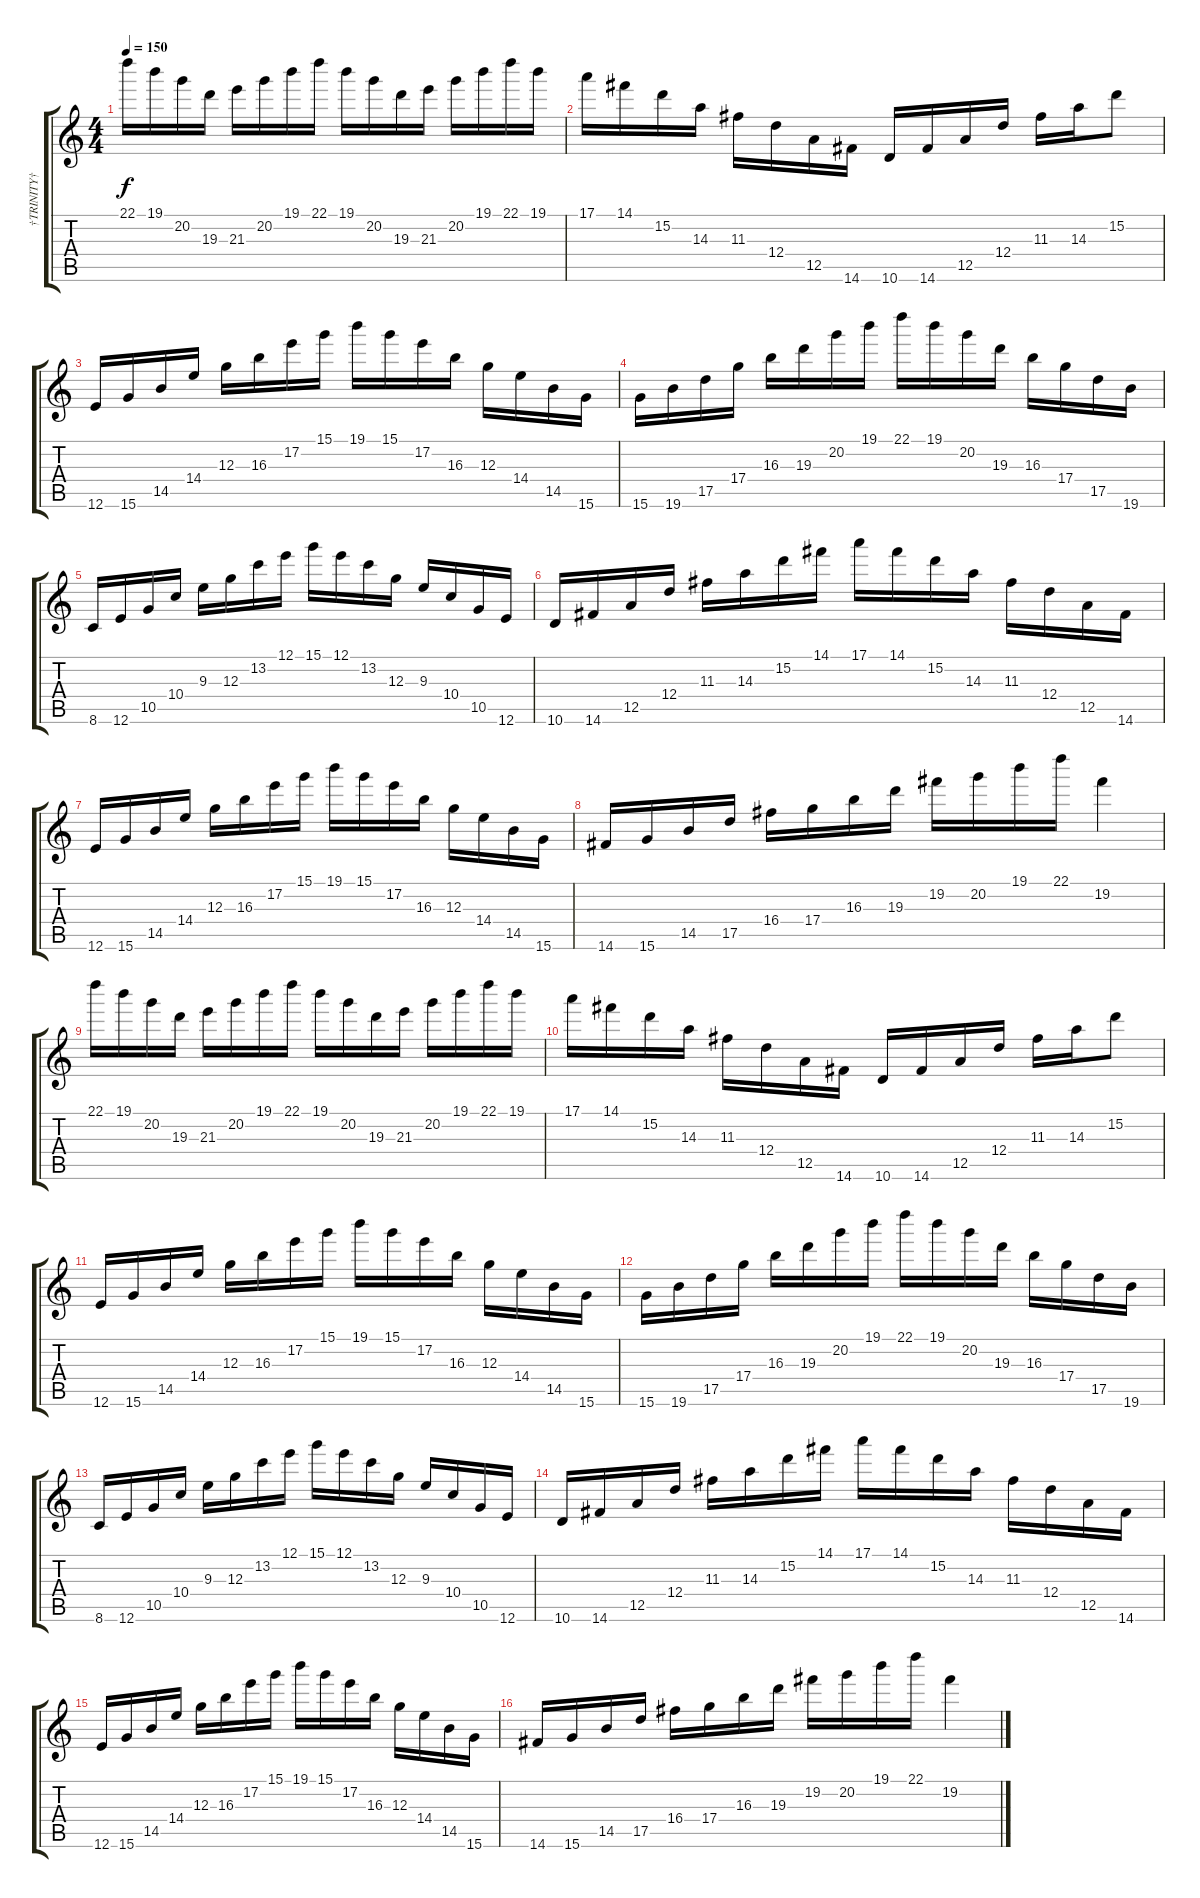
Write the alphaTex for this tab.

\track ("†TRINITY†" "†TRINITY†") {instrument distortionguitar}
\staff {score tabs}
\tuning (E4 B3 G3 D3 A2 E2) {hide}
\ts (4 4)
\tempo 150
\clef g2
\ks c
22.1.16{dy f} 19.1.16 20.2.16 19.3.16 21.3.16 20.2.16 19.1.16 22.1.16 19.1.16 20.2.16 19.3.16 21.3.16 20.2.16 19.1.16 22.1.16 19.1.16 |
17.1.16 14.1.16 15.2.16 14.3.16 11.3.16 12.4.16 12.5.16 14.6.16 10.6.16 14.6.16 12.5.16 12.4.16 11.3.16 14.3.16 15.2.8 |
12.6.16 15.6.16 14.5.16 14.4.16 12.3.16 16.3.16 17.2.16 15.1.16 19.1.16 15.1.16 17.2.16 16.3.16 12.3.16 14.4.16 14.5.16 15.6.16 |
15.6.16 19.6.16 17.5.16 17.4.16 16.3.16 19.3.16 20.2.16 19.1.16 22.1.16 19.1.16 20.2.16 19.3.16 16.3.16 17.4.16 17.5.16 19.6.16 |
8.6.16 12.6.16 10.5.16 10.4.16 9.3.16 12.3.16 13.2.16 12.1.16 15.1.16 12.1.16 13.2.16 12.3.16 9.3.16 10.4.16 10.5.16 12.6.16 |
10.6.16 14.6.16 12.5.16 12.4.16 11.3.16 14.3.16 15.2.16 14.1.16 17.1.16 14.1.16 15.2.16 14.3.16 11.3.16 12.4.16 12.5.16 14.6.16 |
12.6.16 15.6.16 14.5.16 14.4.16 12.3.16 16.3.16 17.2.16 15.1.16 19.1.16 15.1.16 17.2.16 16.3.16 12.3.16 14.4.16 14.5.16 15.6.16 |
14.6.16 15.6.16 14.5.16 17.5.16 16.4.16 17.4.16 16.3.16 19.3.16 19.2.16 20.2.16 19.1.16 22.1.16 19.2.4 |
22.1.16 19.1.16 20.2.16 19.3.16 21.3.16 20.2.16 19.1.16 22.1.16 19.1.16 20.2.16 19.3.16 21.3.16 20.2.16 19.1.16 22.1.16 19.1.16 |
17.1.16 14.1.16 15.2.16 14.3.16 11.3.16 12.4.16 12.5.16 14.6.16 10.6.16 14.6.16 12.5.16 12.4.16 11.3.16 14.3.16 15.2.8 |
12.6.16 15.6.16 14.5.16 14.4.16 12.3.16 16.3.16 17.2.16 15.1.16 19.1.16 15.1.16 17.2.16 16.3.16 12.3.16 14.4.16 14.5.16 15.6.16 |
15.6.16 19.6.16 17.5.16 17.4.16 16.3.16 19.3.16 20.2.16 19.1.16 22.1.16 19.1.16 20.2.16 19.3.16 16.3.16 17.4.16 17.5.16 19.6.16 |
8.6.16 12.6.16 10.5.16 10.4.16 9.3.16 12.3.16 13.2.16 12.1.16 15.1.16 12.1.16 13.2.16 12.3.16 9.3.16 10.4.16 10.5.16 12.6.16 |
10.6.16 14.6.16 12.5.16 12.4.16 11.3.16 14.3.16 15.2.16 14.1.16 17.1.16 14.1.16 15.2.16 14.3.16 11.3.16 12.4.16 12.5.16 14.6.16 |
12.6.16 15.6.16 14.5.16 14.4.16 12.3.16 16.3.16 17.2.16 15.1.16 19.1.16 15.1.16 17.2.16 16.3.16 12.3.16 14.4.16 14.5.16 15.6.16 |
14.6.16 15.6.16 14.5.16 17.5.16 16.4.16 17.4.16 16.3.16 19.3.16 19.2.16 20.2.16 19.1.16 22.1.16 19.2.4
